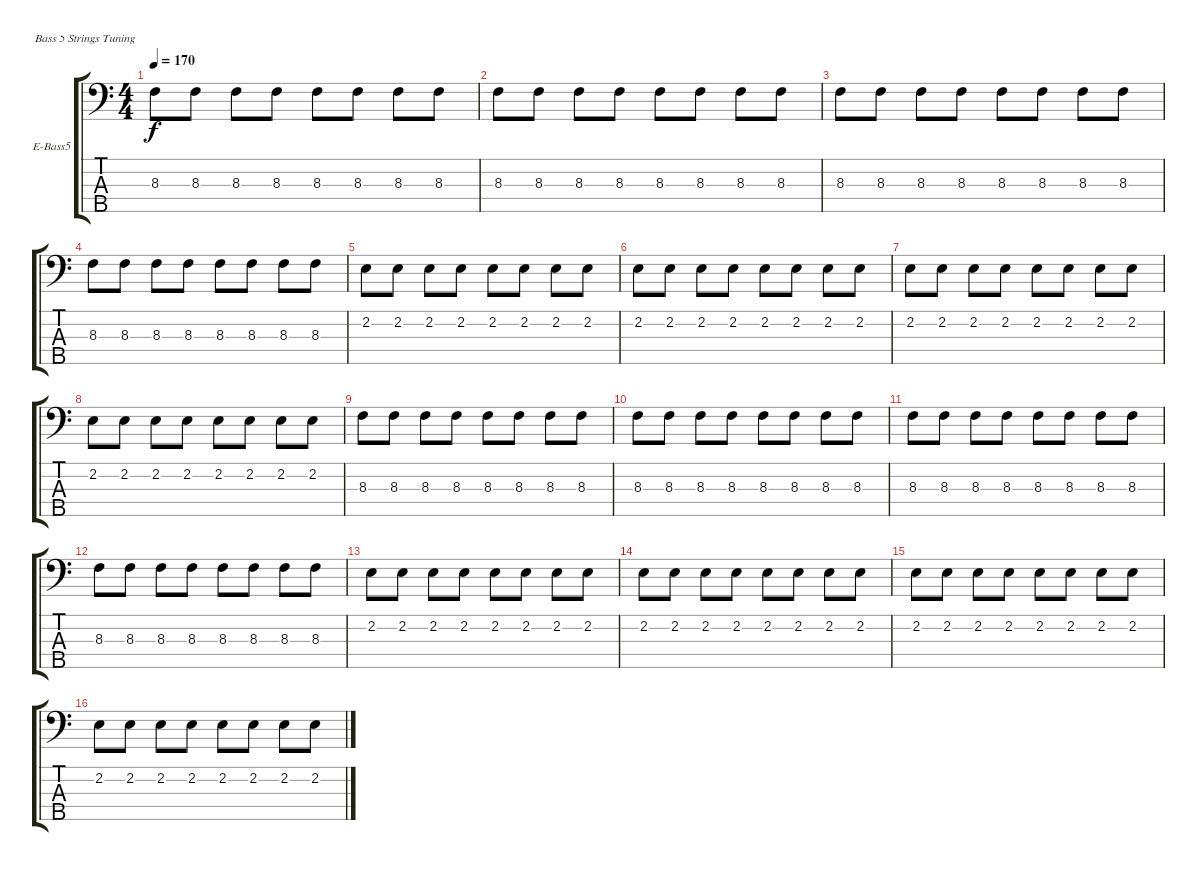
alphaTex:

\defaultSystemsLayout 4
\bracketExtendMode groupsimilarinstruments
\firstSystemTrackNameOrientation horizontal
\otherSystemsTrackNameOrientation horizontal
\track ("Electric Bass" "E-Bass5") {instrument electricbassfinger}
\staff {score tabs}
\tuning (G2 D2 A1 E1 B0)
\ts (4 4)
\tempo 170
\clef f4
\scale
0.487395
\ks c
8.3.8{dy f instrument electricbassfinger} 8.3.8 8.3.8 8.3.8 8.3.8 8.3.8 8.3.8 8.3.8 |
\scale
0.256303 8.3.8 8.3.8 8.3.8 8.3.8 8.3.8 8.3.8 8.3.8 8.3.8 |
\scale
0.256303 8.3.8 8.3.8 8.3.8 8.3.8 8.3.8 8.3.8 8.3.8 8.3.8 |
\scale
0.333333 8.3.8 8.3.8 8.3.8 8.3.8 8.3.8 8.3.8 8.3.8 8.3.8 |
\scale
0.333333 2.2.8 2.2.8 2.2.8 2.2.8 2.2.8 2.2.8 2.2.8 2.2.8 |
\scale
0.333333 2.2.8 2.2.8 2.2.8 2.2.8 2.2.8 2.2.8 2.2.8 2.2.8 |
\scale
0.333333 2.2.8 2.2.8 2.2.8 2.2.8 2.2.8 2.2.8 2.2.8 2.2.8 |
\scale
0.333333 2.2.8 2.2.8 2.2.8 2.2.8 2.2.8 2.2.8 2.2.8 2.2.8 |
\scale
0.333333 8.3.8 8.3.8 8.3.8 8.3.8 8.3.8 8.3.8 8.3.8 8.3.8 |
\scale
0.333333 8.3.8 8.3.8 8.3.8 8.3.8 8.3.8 8.3.8 8.3.8 8.3.8 |
\scale
0.333333 8.3.8 8.3.8 8.3.8 8.3.8 8.3.8 8.3.8 8.3.8 8.3.8 |
\scale
0.333333 8.3.8 8.3.8 8.3.8 8.3.8 8.3.8 8.3.8 8.3.8 8.3.8 |
\scale
0.333333 2.2.8 2.2.8 2.2.8 2.2.8 2.2.8 2.2.8 2.2.8 2.2.8 |
\scale
0.333333 2.2.8 2.2.8 2.2.8 2.2.8 2.2.8 2.2.8 2.2.8 2.2.8 |
\scale
0.333333 2.2.8 2.2.8 2.2.8 2.2.8 2.2.8 2.2.8 2.2.8 2.2.8 |
\scale
0.333333 2.2.8 2.2.8 2.2.8 2.2.8 2.2.8 2.2.8 2.2.8 2.2.8
